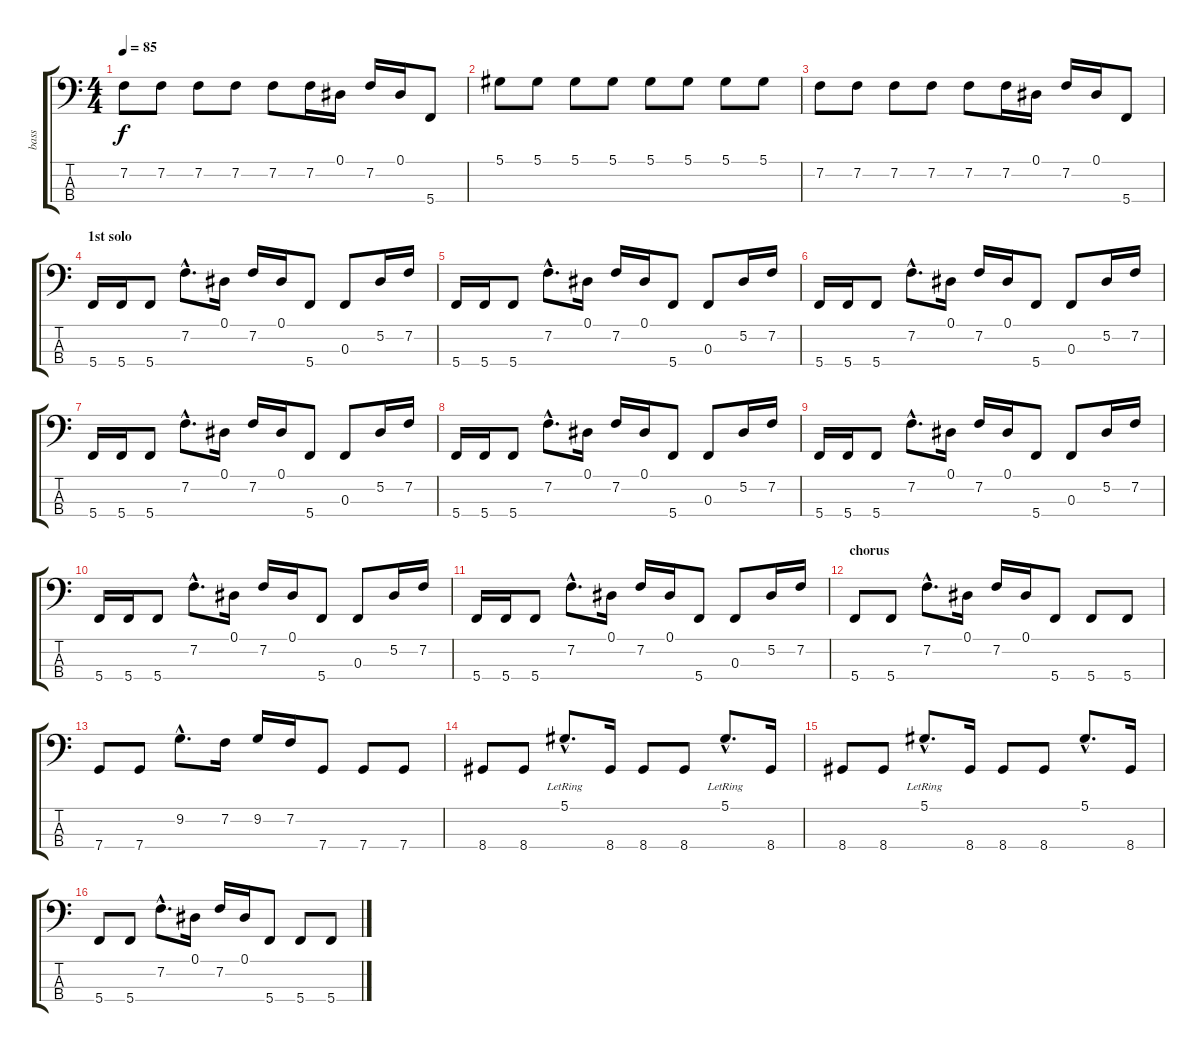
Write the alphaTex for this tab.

\track ("bass" "bass") {instrument electricbasspick}
\staff {score tabs}
\tuning (Eb2 Bb1 F1 C1) {hide}
\ts (4 4)
\tempo 85
\clef f4
\ks c
7.2.8{dy f} 7.2.8 7.2.8 7.2.8 7.2.8 7.2.16 0.1.16 7.2.16 0.1.16 5.4.8 |
5.1.8 5.1.8 5.1.8 5.1.8 5.1.8 5.1.8 5.1.8 5.1.8 |
7.2.8 7.2.8 7.2.8 7.2.8 7.2.8 7.2.16 0.1.16 7.2.16 0.1.16 5.4.8 |
\section ("" "1st solo")
5.4.16 5.4.16 5.4.8 7.2{hac}.8{d} 0.1.16 7.2.16 0.1.16 5.4.8 0.3.8 5.2.16 7.2.16 |
5.4.16 5.4.16 5.4.8 7.2{hac}.8{d} 0.1.16 7.2.16 0.1.16 5.4.8 0.3.8 5.2.16 7.2.16 |
5.4.16 5.4.16 5.4.8 7.2{hac}.8{d} 0.1.16 7.2.16 0.1.16 5.4.8 0.3.8 5.2.16 7.2.16 |
5.4.16 5.4.16 5.4.8 7.2{hac}.8{d} 0.1.16 7.2.16 0.1.16 5.4.8 0.3.8 5.2.16 7.2.16 |
5.4.16 5.4.16 5.4.8 7.2{hac}.8{d} 0.1.16 7.2.16 0.1.16 5.4.8 0.3.8 5.2.16 7.2.16 |
5.4.16 5.4.16 5.4.8 7.2{hac}.8{d} 0.1.16 7.2.16 0.1.16 5.4.8 0.3.8 5.2.16 7.2.16 |
5.4.16 5.4.16 5.4.8 7.2{hac}.8{d} 0.1.16 7.2.16 0.1.16 5.4.8 0.3.8 5.2.16 7.2.16 |
5.4.16 5.4.16 5.4.8 7.2{hac}.8{d} 0.1.16 7.2.16 0.1.16 5.4.8 0.3.8 5.2.16 7.2.16 |
\section ("" "chorus")
5.4.8 5.4.8 7.2{hac}.8{d} 0.1.16 7.2.16 0.1.16 5.4.8 5.4.8 5.4.8 |
7.4.8 7.4.8 9.2{hac}.8{d} 7.2.16 9.2.16 7.2.16 7.4.8 7.4.8 7.4.8 |
8.4.8 8.4.8 5.1{hac lr}.8{d} 8.4.16 8.4.8 8.4.8 5.1{hac lr}.8{d} 8.4.16 |
8.4.8 8.4.8 5.1{hac lr}.8{d} 8.4.16 8.4.8 8.4.8 5.1{hac}.8{d} 8.4.16 |
\section ("" "")
5.4.8 5.4.8 7.2{hac}.8{d} 0.1.16 7.2.16 0.1.16 5.4.8 5.4.8 5.4.8
